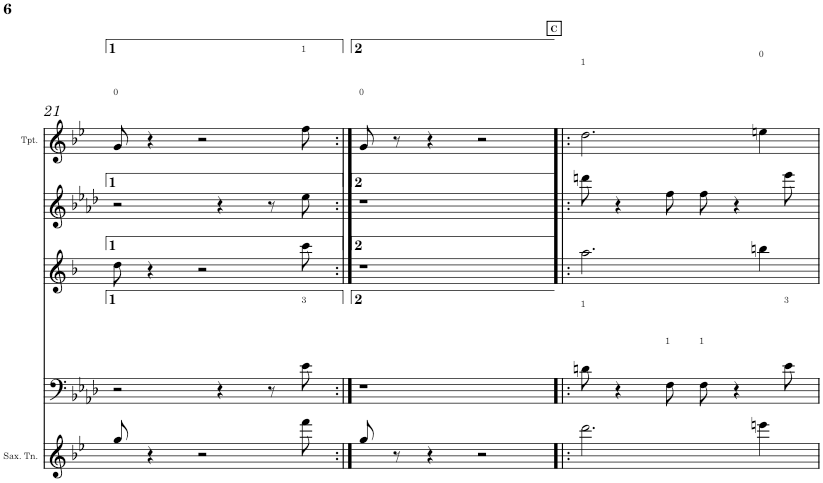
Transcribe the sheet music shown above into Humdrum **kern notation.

**kern	**kern	**kern	**kern	**kern
*part5	*part4	*part3	*part2	*part1
*staff5	*staff4	*staff3	*staff2	*staff1
*I"Saxofone Tenor	*I"Trombone	*I"Saxofone Alto	*I"Flauta	*I"Trumpet in Bb
*I'Sax. Tn.	*I'Trb	*	*I'Fl	*I'Tpt.
!!LO:PB:g=z
*clefG2	*clefF4	*clefG2	*clefG2	*clefG2
*Trd8c14	*	*Trd5c9	*	*Trd1c2
*k[b-e-]	*k[b-e-a-d-]	*k[b-]	*k[b-e-a-d-]	*k[b-e-]
*B-:	*A-:	*F:	*A-:	*B-:
*M4/4	*M4/4	*M4/4	*M4/4	*M4/4
=21	=21	=21	=21	=21
!	!	!	!	!LO:TX:a:t=0
8gg/	2r	8dd\	2r	8g/
4r	.	4r	.	4r
2r	.	2r	.	2r
.	4r	.	4r	.
.	8r	.	8r	.
!	!	!	!	!LO:TX:a:t=1
!	!LO:TX:a:t=3	!	!	!
8fff\	8e-\	8ccc\	8ee-\	8ff\
=22:|!	=22:|!	=22:|!	=22:|!	=22:|!
!	!	!	!	!LO:TX:a:t=0
8gg/	1r	1r	1r	8g/
8r	.	.	.	8r
4r	.	.	.	4r
2r	.	.	.	2r
!!LO:REH:place=s1:a:B:cj:t=C
=23!|:	=23!|:	=23!|:	=23!|:	=23!|:
!	!	!	!	!LO:TX:a:t=1
!	!LO:TX:a:t=1	!	!	!
2.ddd\	8dn\	2.aa\	8dddn\	2.dd\
.	4r	.	4r	.
!	!LO:TX:a:t=1	!	!	!
.	8F\	.	8ff\	.
!	!LO:TX:a:t=1	!	!	!
.	8F\	.	8ff\	.
.	4r	.	4r	.
!	!	!	!	!LO:TX:a:t=0
4eeen\	.	4bbn\	.	4een\
!	!LO:TX:a:t=3	!	!	!
.	8e-\	.	8eee-\	.
=	=	=	=	=
*-	*-	*-	*-	*-
